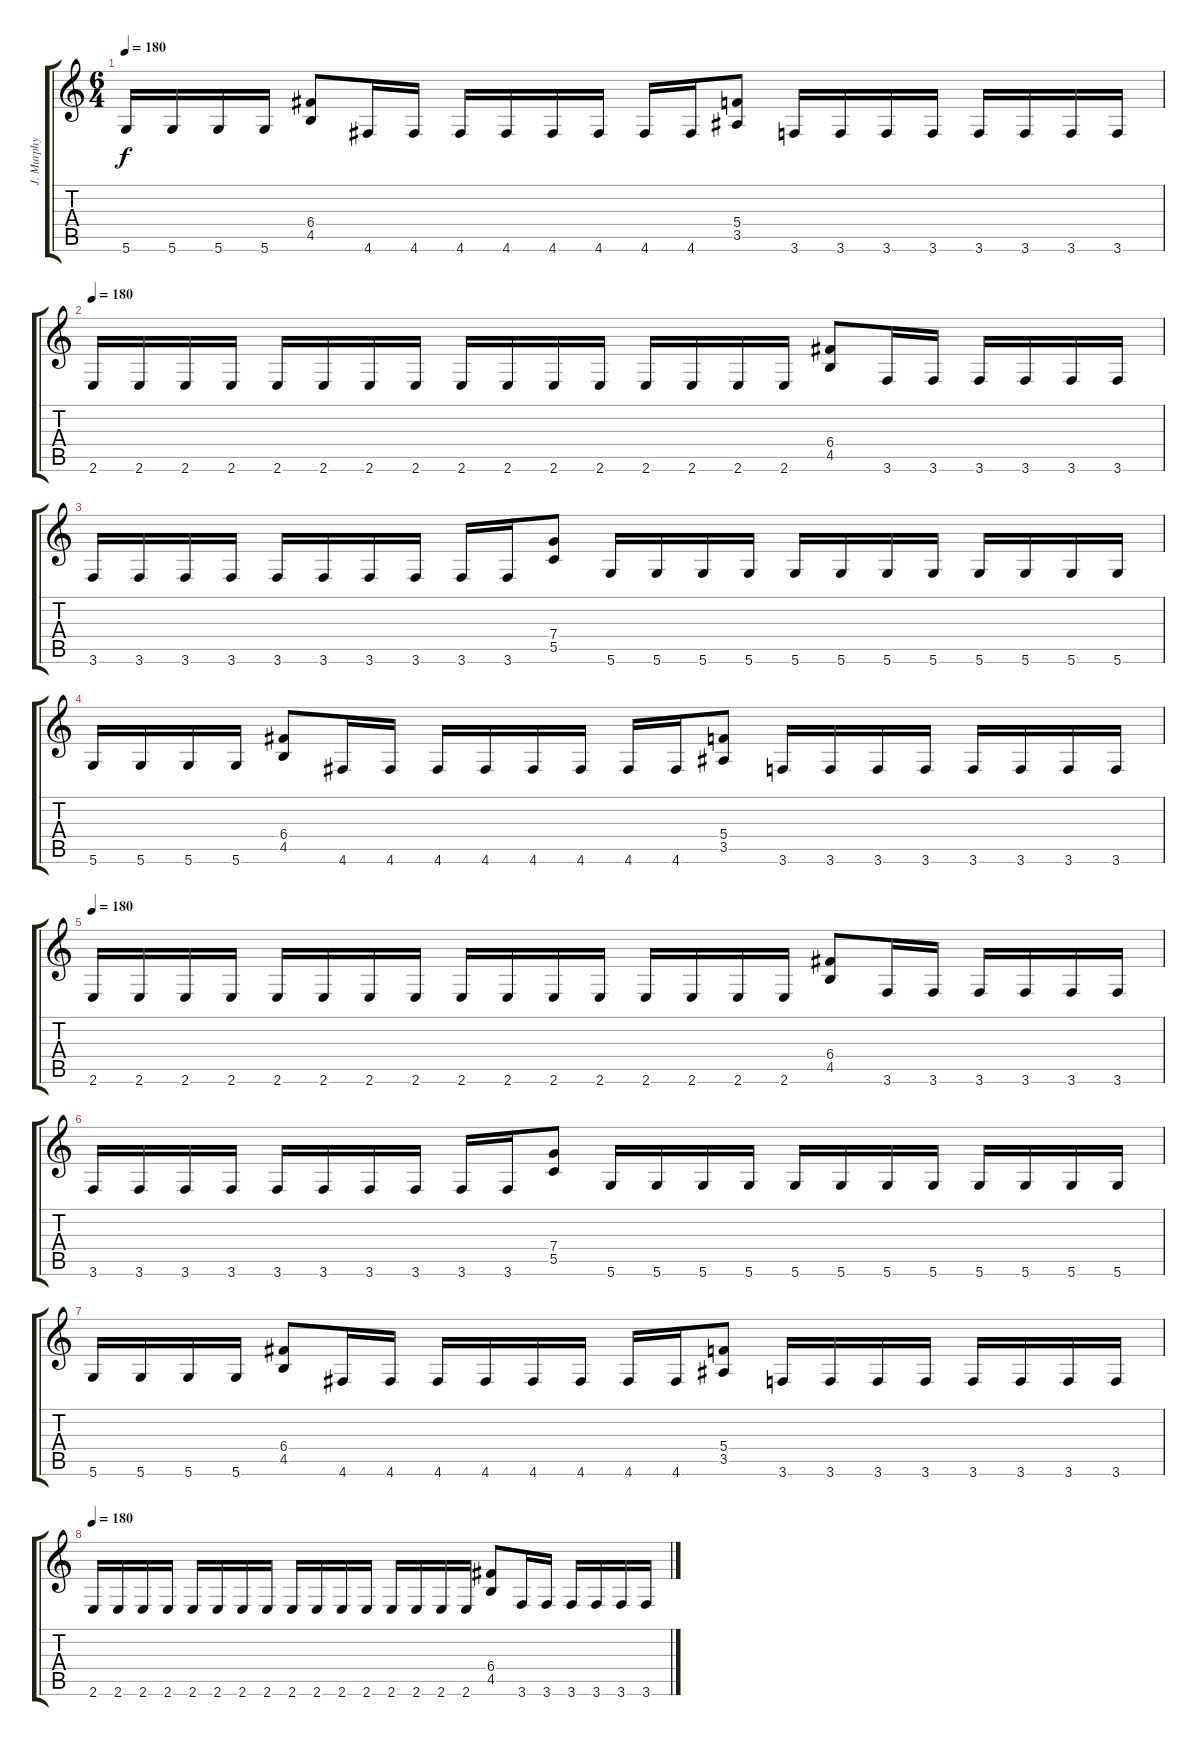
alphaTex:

\track ("J. Murphy" "J. Murphy") {instrument distortionguitar}
\staff {score tabs}
\tuning (D4 A3 F3 C3 G2 D2) {hide}
\ts (6 4)
\tempo 180
\clef g2
\ks c
5.6.16{dy f} 5.6.16 5.6.16 5.6.16 (6.4 4.5).8 4.6.16 4.6.16 4.6.16 4.6.16 4.6.16 4.6.16 4.6.16 4.6.16 (5.4 3.5).8 3.6.16 3.6.16 3.6.16 3.6.16 3.6.16 3.6.16 3.6.16 3.6.16 |
\tempo 180
2.6.16 2.6.16 2.6.16 2.6.16 2.6.16 2.6.16 2.6.16 2.6.16 2.6.16 2.6.16 2.6.16 2.6.16 2.6.16 2.6.16 2.6.16 2.6.16 (6.4 4.5).8 3.6.16 3.6.16 3.6.16 3.6.16 3.6.16 3.6.16 |
3.6.16 3.6.16 3.6.16 3.6.16 3.6.16 3.6.16 3.6.16 3.6.16 3.6.16 3.6.16 (7.4 5.5).8 5.6.16 5.6.16 5.6.16 5.6.16 5.6.16 5.6.16 5.6.16 5.6.16 5.6.16 5.6.16 5.6.16 5.6.16 |
5.6.16 5.6.16 5.6.16 5.6.16 (6.4 4.5).8 4.6.16 4.6.16 4.6.16 4.6.16 4.6.16 4.6.16 4.6.16 4.6.16 (5.4 3.5).8 3.6.16 3.6.16 3.6.16 3.6.16 3.6.16 3.6.16 3.6.16 3.6.16 |
\tempo 180
2.6.16 2.6.16 2.6.16 2.6.16 2.6.16 2.6.16 2.6.16 2.6.16 2.6.16 2.6.16 2.6.16 2.6.16 2.6.16 2.6.16 2.6.16 2.6.16 (6.4 4.5).8 3.6.16 3.6.16 3.6.16 3.6.16 3.6.16 3.6.16 |
3.6.16 3.6.16 3.6.16 3.6.16 3.6.16 3.6.16 3.6.16 3.6.16 3.6.16 3.6.16 (7.4 5.5).8 5.6.16 5.6.16 5.6.16 5.6.16 5.6.16 5.6.16 5.6.16 5.6.16 5.6.16 5.6.16 5.6.16 5.6.16 |
5.6.16 5.6.16 5.6.16 5.6.16 (6.4 4.5).8 4.6.16 4.6.16 4.6.16 4.6.16 4.6.16 4.6.16 4.6.16 4.6.16 (5.4 3.5).8 3.6.16 3.6.16 3.6.16 3.6.16 3.6.16 3.6.16 3.6.16 3.6.16 |
\tempo 180
2.6.16 2.6.16 2.6.16 2.6.16 2.6.16 2.6.16 2.6.16 2.6.16 2.6.16 2.6.16 2.6.16 2.6.16 2.6.16 2.6.16 2.6.16 2.6.16 (6.4 4.5).8 3.6.16 3.6.16 3.6.16 3.6.16 3.6.16 3.6.16
